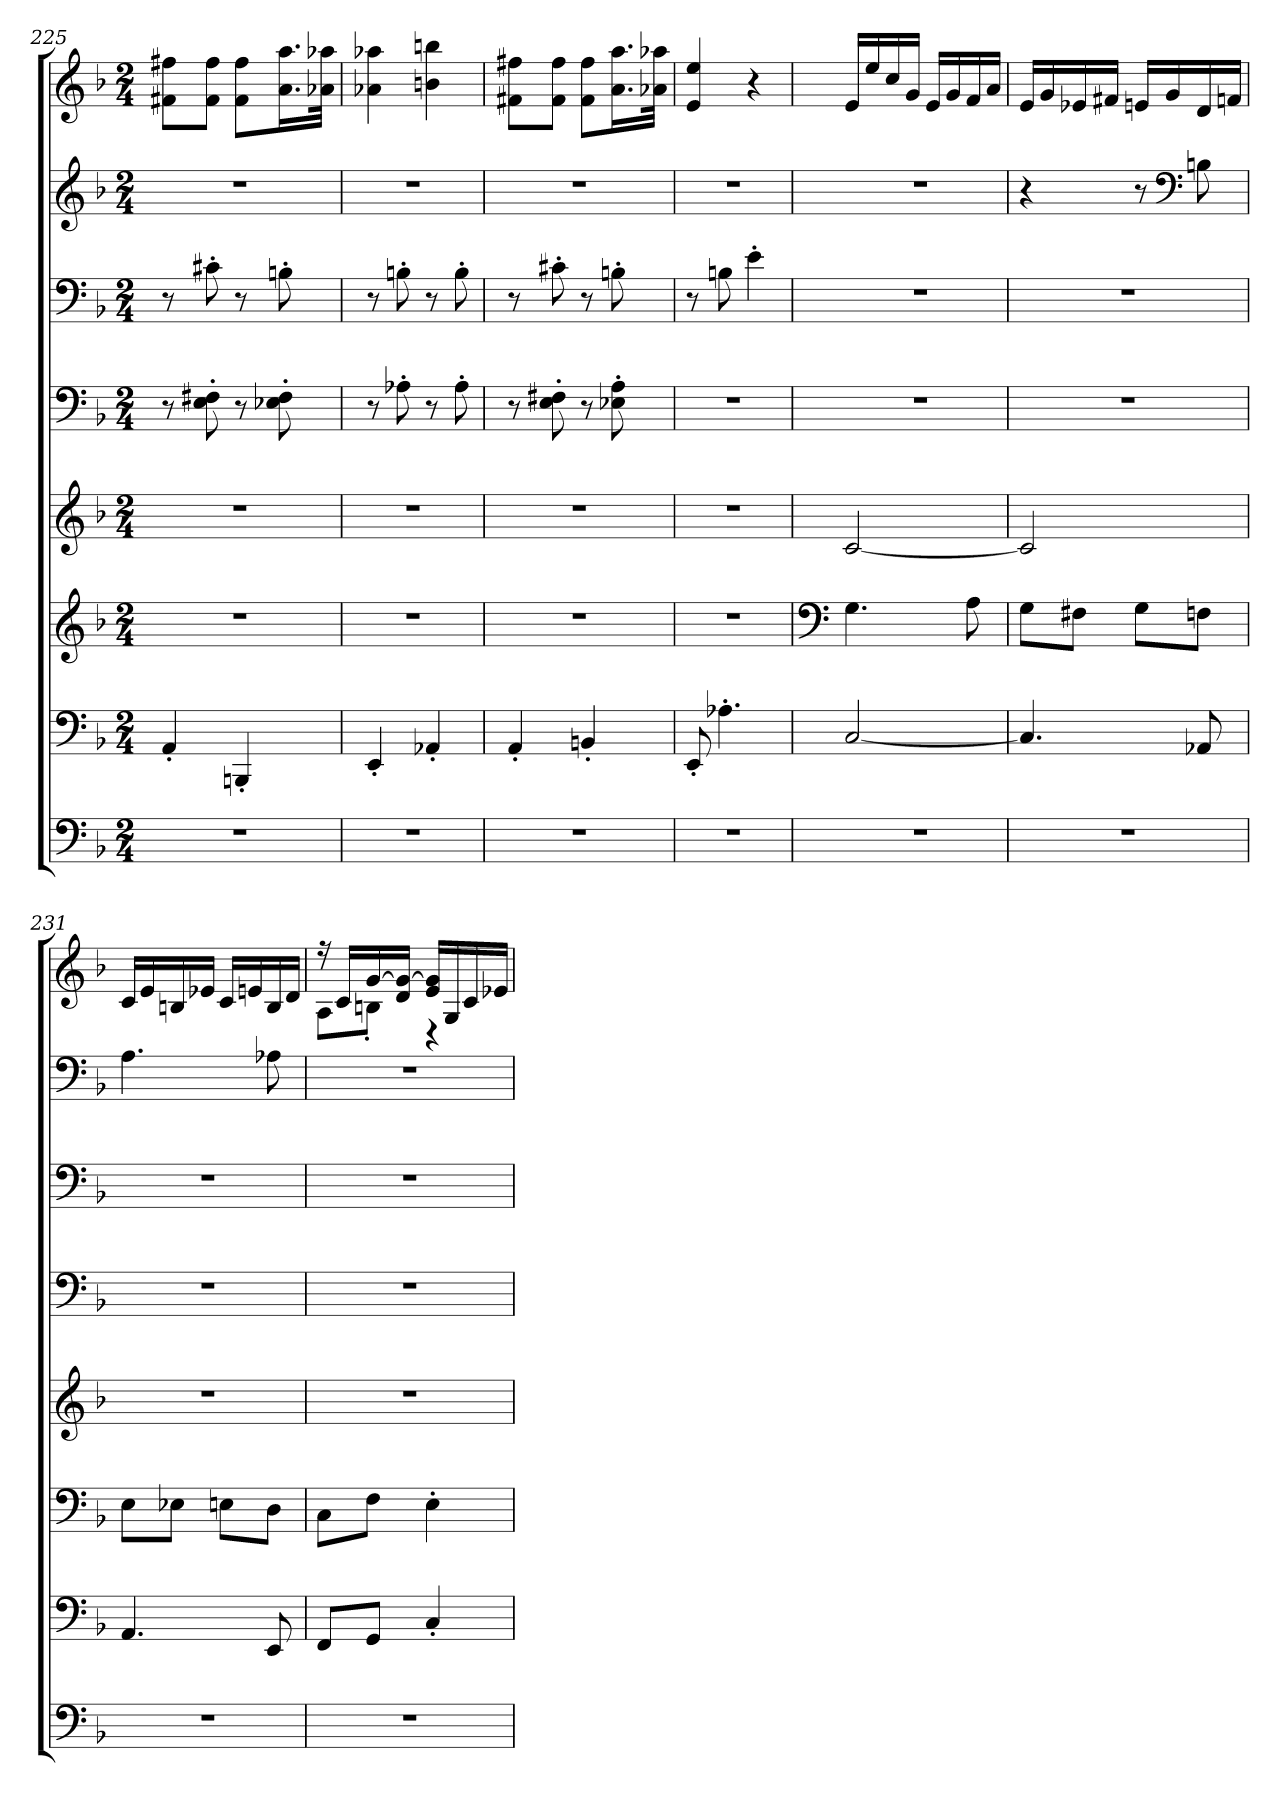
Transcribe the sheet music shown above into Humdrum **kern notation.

**kern	**kern	**kern	**kern	**kern	**kern	**kern	**kern
*part5	*part5	*part4	*part4	*part3	*part3	*part2	*part1
*staff8	*staff7	*staff6	*staff5	*staff4	*staff3	*staff2	*staff1
*clefF4	*clefF4	*clefG2	*clefG2	*clefF4	*clefF4	*clefG2	*clefG2
*k[b-]	*k[b-]	*k[b-]	*k[b-]	*k[b-]	*k[b-]	*k[b-]	*k[b-]
*M2/4	*M2/4	*M2/4	*M2/4	*M2/4	*M2/4	*M2/4	*M2/4
*MM96	*MM96	*MM96	*MM96	*MM96	*MM96	*MM96	*MM96
=225	=225	=225	=225	=225	=225	=225	=225
2r	4AA'/	2r	2r	8r	8r	2r	8f#X\ 8ff#X\L
.	.	.	.	8E\' 8F#X\'	8c#X'\	.	8f#\ 8ff#\J
.	4BBBn'/	.	.	8r	8r	.	8f#\ 8ff#\L
.	.	.	.	8E-X\' 8F#\'	8Bn'\	.	16.a\ 16.aa\L
.	.	.	.	.	.	.	32a-X\ 32aa-X\JJk
!!LO:PB:g=z
=226	=226	=226	=226	=226	=226	=226	=226
2r	4EE'/	2r	2r	8r	8r	2r	4a-X\ 4aa-X\
.	.	.	.	8A-X'\	8Bn'\	.	.
.	4AA-X'/	.	.	8r	8r	.	4bn\ 4bbn\
.	.	.	.	8A-'\	8B'\	.	.
=227	=227	=227	=227	=227	=227	=227	=227
*	*	*	*	*	*	*	*MM96
2r	4AA'/	2r	2r	8r	8r	2r	8f#X\ 8ff#X\L
.	.	.	.	8E\' 8F#X\'	8c#X'\	.	8f#\ 8ff#\J
.	4BBn'/	.	.	8r	8r	.	8f#\ 8ff#\L
.	.	.	.	8E-X\' 8A\'	8Bn'\	.	16.a\ 16.aa\L
.	.	.	.	.	.	.	32a-X\ 32aa-X\JJk
=228	=228	=228	=228	=228	=228	=228	=228
2r	8EE'/	2r	2r	2r	8r	2r	4e/ 4ee/
.	4.A-X'\	.	.	.	8Bn\	.	.
.	.	.	.	.	4e'\	.	4r
=229	=229	=229	=229	=229	=229	=229	=229
*	*	*clefF4	*	*	*	*	*
*	*	*	*	*	*	*	*MM96
2r	[2C/	4.G\	[2c/	2r	2r	2r	16e/LL
.	.	.	.	.	.	.	16ee/
.	.	.	.	.	.	.	16cc/
.	.	.	.	.	.	.	16g/JJ
.	.	.	.	.	.	.	16e/LL
.	.	.	.	.	.	.	16g/
.	.	8A\	.	.	.	.	16f/
.	.	.	.	.	.	.	16a/JJ
!!LO:PB:g=z
=230	=230	=230	=230	=230	=230	=230	=230
2r	4.C/]	8G\L	2c/]	2r	2r	4r	16e/LL
.	.	.	.	.	.	.	16g/
.	.	8F#X\J	.	.	.	.	16e-X/
.	.	.	.	.	.	.	16f#X/JJ
.	.	8G\L	.	.	.	8r	16en/LL
.	.	.	.	.	.	.	16g/
*	*	*	*	*	*	*clefF4	*
.	8AA-X/	8Fn\J	.	.	.	8Bn\	16d/
.	.	.	.	.	.	.	16fn/JJ
=231	=231	=231	=231	=231	=231	=231	=231
2r	4.AA/	8E\L	2r	2r	2r	4.A\	16c/LL
.	.	.	.	.	.	.	16e/
.	.	8E-X\J	.	.	.	.	16Bn/
.	.	.	.	.	.	.	16e-X/JJ
.	.	8En\L	.	.	.	.	16c/LL
.	.	.	.	.	.	.	16en/
.	8EE/	8D\J	.	.	.	8A-X\	16B/
.	.	.	.	.	.	.	16d/JJ
=232	=232	=232	=232	=232	=232	=232	=232
*	*	*	*	*	*	*	*^
2r	8FF/L	8C\L	2r	2r	2r	2r	16r	8A\L
.	.	.	.	.	.	.	16c/LL	.
.	8GG/J	8F\J	.	.	.	.	[16g/	8Bn'\J
.	.	.	.	.	.	.	16d/ 16g/_JJ	.
.	4C'/	4E'\	.	.	.	.	16e/ 16g/]LL	4r
.	.	.	.	.	.	.	16G/	.
.	.	.	.	.	.	.	16c/	.
*	*	*	*	*	*	*	*MM92	*
.	.	.	.	.	.	.	16e-X/JJ	.
*	*	*	*	*	*	*	*v	*v
=	=	=	=	=	=	=	=
*-	*-	*-	*-	*-	*-	*-	*-
